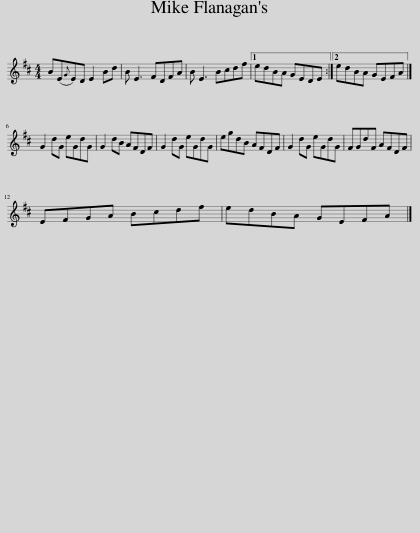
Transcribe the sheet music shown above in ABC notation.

X:1
L:1/8
M:4/4
I:linebreak $
K:D
V:1 treble
V:1
 B(E{G}E)D E2 Bd | B E3 FDFA | B E3 Bcdf |1 edBA GEDE :|2 edBA GEFA |]$ %5
 G2 dG eGdG | G2 dB AFDF | G2 dG eGdG | egdB AFDF | G2 dG eGdG | %10
 FGdF AFDF |$ EFGA Bcdf | edBA GEFA |] %13
